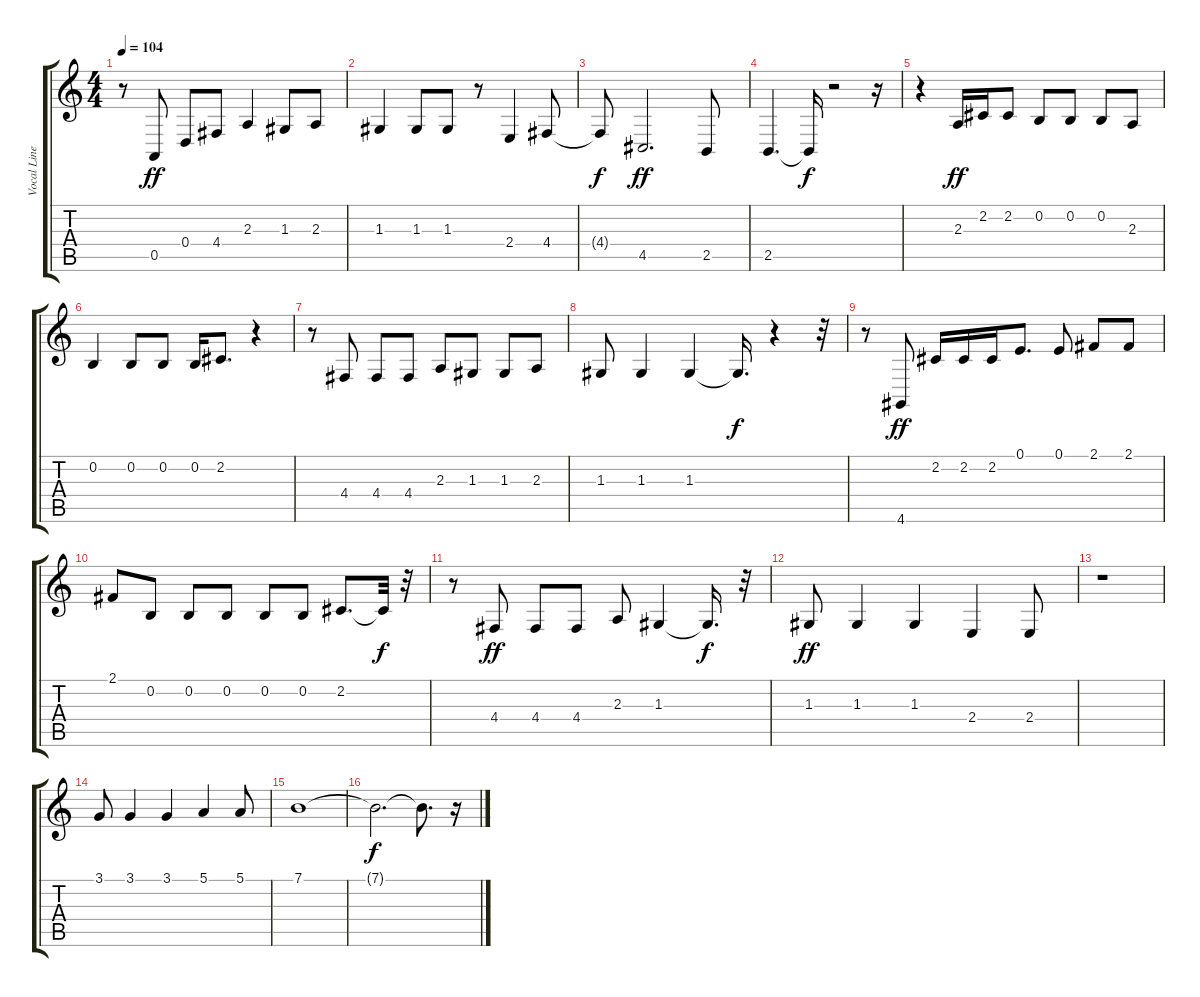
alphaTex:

\track ("Vocal Line" "Vocal Line") {instrument lead8bassandlead}
\staff {score tabs}
\tuning (E4 B3 G3 D3 A2 E2) {hide}
\ts (4 4)
\tempo 104
\clef g2
\ks c
r.8{dy f} 0.5.8{dy ff} 0.4.8 4.4.8 2.3.4 1.3.8 2.3.8 |
1.3.4 1.3.8 1.3.8 r.8 2.4.4 4.4.8 |
4.4{t}.8{dy f} 4.5.2{d dy ff} 2.5.8 |
2.5.4{d} 2.5{t}.16{dy f} r.2 r.16 |
r.4 2.3.16{dy ff} 2.2.16 2.2.8 0.2.8 0.2.8 0.2.8 2.3.8 |
0.2.4 0.2.8 0.2.8 0.2.16 2.2.8{d} r.4 |
r.8 4.4.8 4.4.8 4.4.8 2.3.8 1.3.8 1.3.8 2.3.8 |
1.3.8 1.3.4 1.3.4 1.3{t}.16{d dy f} r.4 r.32 |
r.8 4.6.8{dy ff} 2.2.16 2.2.16 2.2.16 0.1.8{d} 0.1.8 2.1.8 2.1.8 |
2.1.8 0.2.8 0.2.8 0.2.8 0.2.8 0.2.8 2.2.8{d} 2.2{t}.32{dy f} r.32 |
r.8 4.4.8{dy ff} 4.4.8 4.4.8 2.3.8 1.3.4 1.3{t}.16{d dy f} r.32 |
1.3.8{dy ff} 1.3.4 1.3.4 2.4.4 2.4.8 |
r.1 |
3.1.8{instrument brasssection} 3.1.4 3.1.4 5.1.4 5.1.8 |
7.1.1 |
7.1{t}.2{d dy f} 7.1{t}.8{d} r.16
